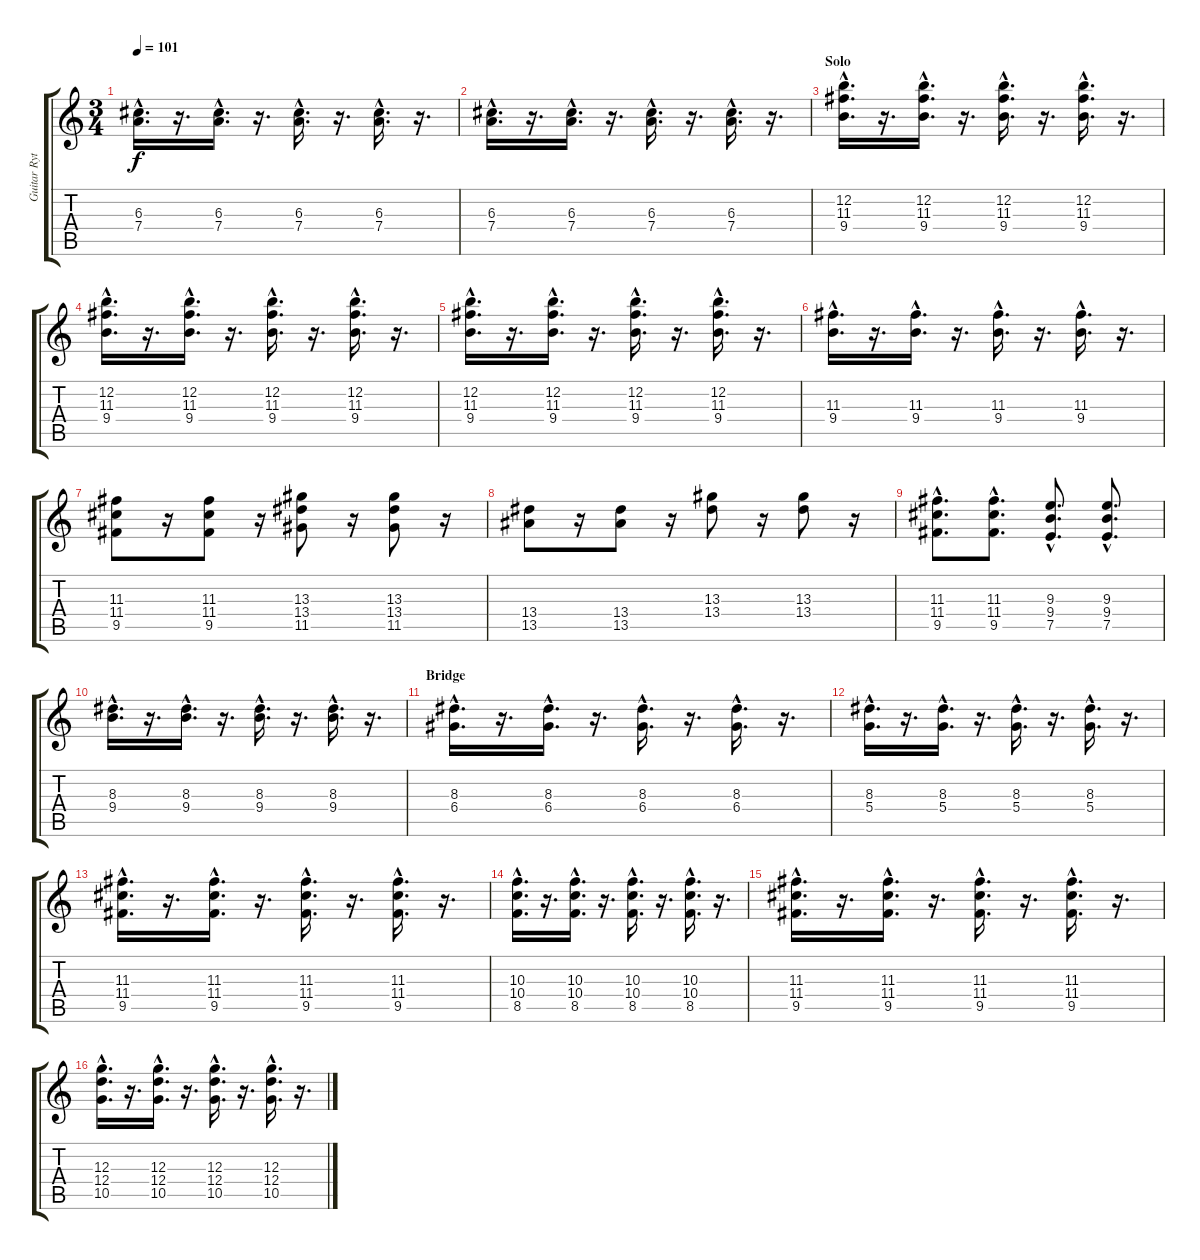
\track ("Guitar Rythm" "Guitar Ryt") {instrument electricguitarclean}
\staff {score tabs}
\tuning (E4 B3 G3 D3 A2 E2) {hide}
\ts (3 4)
\tempo 101
\clef g2
\ks c
(6.3{hac} 7.4{hac}).16{d dy f} r.16{d} (6.3{hac} 7.4{hac}).16{d} r.16{d} (6.3{hac} 7.4{hac}).16{d} r.16{d} (6.3{hac} 7.4{hac}).16{d} r.16{d} |
(6.3{hac} 7.4{hac}).16{d} r.16{d} (6.3{hac} 7.4{hac}).16{d} r.16{d} (6.3{hac} 7.4{hac}).16{d} r.16{d} (6.3{hac} 7.4{hac}).16{d} r.16{d} |
\section ("" "Solo")
(12.2{hac} 11.3{hac} 9.4{hac}).16{d balance 11 instrument distortionguitar} r.16{d} (12.2{hac} 11.3{hac} 9.4{hac}).16{d} r.16{d} (12.2{hac} 11.3{hac} 9.4{hac}).16{d} r.16{d} (12.2{hac} 11.3{hac} 9.4{hac}).16{d} r.16{d} |
(12.2{hac} 11.3{hac} 9.4{hac}).16{d} r.16{d} (12.2{hac} 11.3{hac} 9.4{hac}).16{d} r.16{d} (12.2{hac} 11.3{hac} 9.4{hac}).16{d} r.16{d} (12.2{hac} 11.3{hac} 9.4{hac}).16{d} r.16{d} |
(12.2{hac} 11.3{hac} 9.4{hac}).16{d} r.16{d} (12.2{hac} 11.3{hac} 9.4{hac}).16{d} r.16{d} (12.2{hac} 11.3{hac} 9.4{hac}).16{d} r.16{d} (12.2{hac} 11.3{hac} 9.4{hac}).16{d} r.16{d} |
(11.3{hac} 9.4{hac}).16{d} r.16{d} (11.3{hac} 9.4{hac}).16{d} r.16{d} (11.3{hac} 9.4{hac}).16{d} r.16{d} (11.3{hac} 9.4{hac}).16{d} r.16{d} |
(11.3 11.4 9.5).8{balance 16} r.16 (11.3 11.4 9.5).8 r.16 (13.3 13.4 11.5).8 r.16 (13.3 13.4 11.5).8 r.16 |
(13.4 13.5).8 r.16 (13.4 13.5).8 r.16 (13.3 13.4).8 r.16 (13.3 13.4).8 r.16 |
(11.3{hac} 11.4{hac} 9.5{hac}).8{d} (11.3{hac} 11.4{hac} 9.5{hac}).8{d} (9.3{hac} 9.4{hac} 7.5{hac}).8{d} (9.3{hac} 9.4{hac} 7.5{hac}).8{d} |
(8.3{hac} 9.4{hac}).16{d} r.16{d} (8.3{hac} 9.4{hac}).16{d} r.16{d} (8.3{hac} 9.4{hac}).16{d} r.16{d} (8.3{hac} 9.4{hac}).16{d} r.16{d} |
\section ("" "Bridge")
(8.3{hac} 6.4{hac}).16{d volume 9 balance 16 instrument electricguitarclean} r.16{d} (8.3{hac} 6.4{hac}).16{d} r.16{d} (8.3{hac} 6.4{hac}).16{d} r.16{d} (8.3{hac} 6.4{hac}).16{d} r.16{d} |
(8.3{hac} 5.4{hac}).16{d} r.16{d} (8.3{hac} 5.4{hac}).16{d} r.16{d} (8.3{hac} 5.4{hac}).16{d} r.16{d} (8.3{hac} 5.4{hac}).16{d} r.16{d} |
(11.3{hac} 11.4{hac} 9.5{hac}).16{d} r.16{d} (11.3{hac} 11.4{hac} 9.5{hac}).16{d} r.16{d} (11.3{hac} 11.4{hac} 9.5{hac}).16{d} r.16{d} (11.3{hac} 11.4{hac} 9.5{hac}).16{d} r.16{d} |
(10.3{hac} 10.4{hac} 8.5{hac}).16{d} r.16{d} (10.3{hac} 10.4{hac} 8.5{hac}).16{d} r.16{d} (10.3{hac} 10.4{hac} 8.5{hac}).16{d} r.16{d} (10.3{hac} 10.4{hac} 8.5{hac}).16{d} r.16{d} |
(11.3{hac} 11.4{hac} 9.5{hac}).16{d} r.16{d} (11.3{hac} 11.4{hac} 9.5{hac}).16{d} r.16{d} (11.3{hac} 11.4{hac} 9.5{hac}).16{d} r.16{d} (11.3{hac} 11.4{hac} 9.5{hac}).16{d} r.16{d} |
(12.3{hac} 12.4{hac} 10.5{hac}).16{d} r.16{d} (12.3{hac} 12.4{hac} 10.5{hac}).16{d} r.16{d} (12.3{hac} 12.4{hac} 10.5{hac}).16{d} r.16{d} (12.3{hac} 12.4{hac} 10.5{hac}).16{d} r.16{d}
